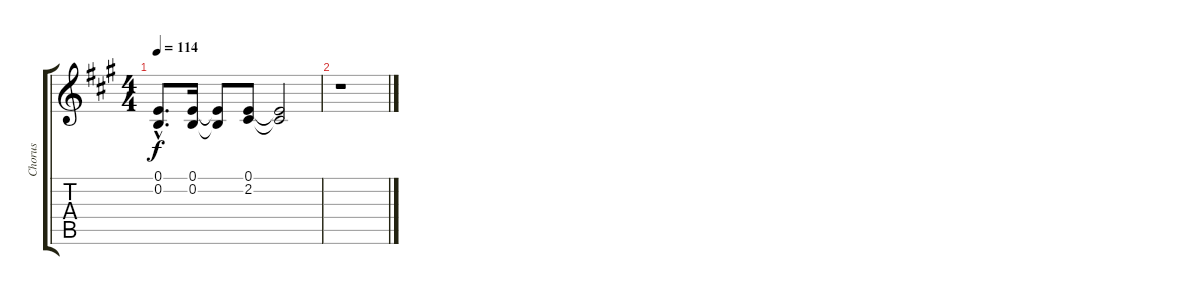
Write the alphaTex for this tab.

\track ("Chorus" "Chorus") {instrument sopranosax}
\staff {score tabs}
\tuning (E4 B3 G3 D3 A2 E2) {hide}
\ts (4 4)
\tempo 114
\clef g2
\ks a
(0.1{hac} 0.2{hac}).8{d dy f} (0.1 0.2).16 (0.1{t} 0.2{t}).8 (0.1 2.2).8 (0.1{t} 2.2{t}).2 |
r.1
